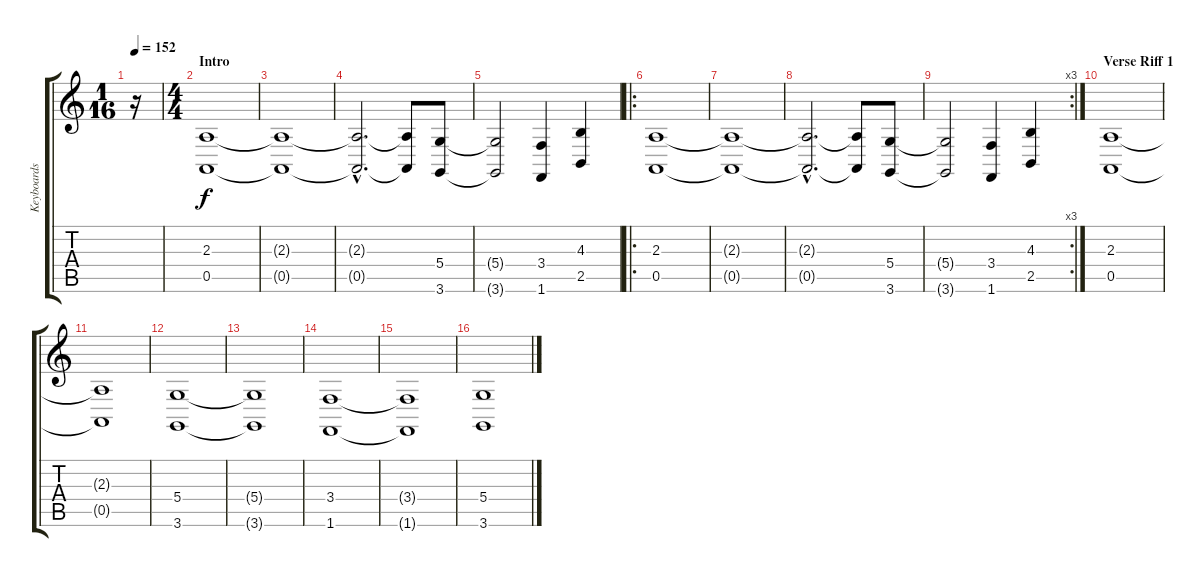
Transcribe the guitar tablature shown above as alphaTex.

\track ("Keyboards" "Keyboards") {instrument stringensemble1}
\staff {score tabs}
\tuning (E4 B3 G3 D3 A2 E2) {hide}
\ts (1 16)
\tempo 152
\clef g2
\ks c
r.16{dy f instrument stringensemble1} |
\ts (4 4)
\section ("" "Intro")
(2.3 0.5).1 |
(2.3{t} 0.5{t}).1 |
(2.3{hac t} 0.5{hac t}).2{d} (2.3{t} 0.5{t}).8 (5.4 3.6).8 |
(5.4{t} 3.6{t}).2 (3.4 1.6).4 (4.3 2.5).4 |
\ro
(2.3 0.5).1 |
(2.3{t} 0.5{t}).1 |
(2.3{hac t} 0.5{hac t}).2{d} (2.3{t} 0.5{t}).8 (5.4 3.6).8 |
\rc 3
(5.4{t} 3.6{t}).2 (3.4 1.6).4 (4.3 2.5).4 |
\section ("" "Verse Riff 1")
(2.3 0.5).1 |
(2.3{t} 0.5{t}).1 |
(5.4 3.6).1 |
(5.4{t} 3.6{t}).1 |
(3.4 1.6).1 |
(3.4{t} 1.6{t}).1 |
(5.4 3.6).1
